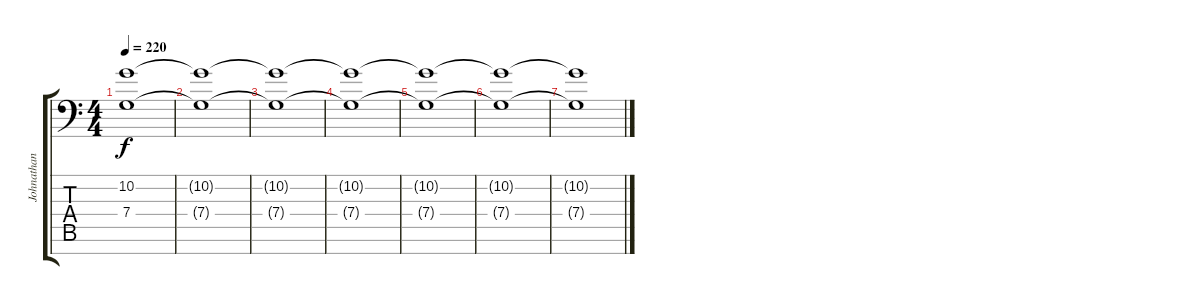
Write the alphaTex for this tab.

\track ("Johnathan" "Johnathan") {instrument cello}
\staff {score tabs}
\tuning (D4 A3 F3 C3 G2 D2 E1) {hide}
\ts (4 4)
\tempo 220
\clef f4
\ks c
(10.2{t} 7.4{t}).1{dy f volume 7} |
(10.2{t} 7.4{t}).1 |
(10.2{t} 7.4{t}).1{volume 3} |
(10.2{t} 7.4{t}).1 |
(10.2{t} 7.4{t}).1 |
(10.2{t} 7.4{t}).1{volume 0} |
(10.2{t} 7.4{t}).1
